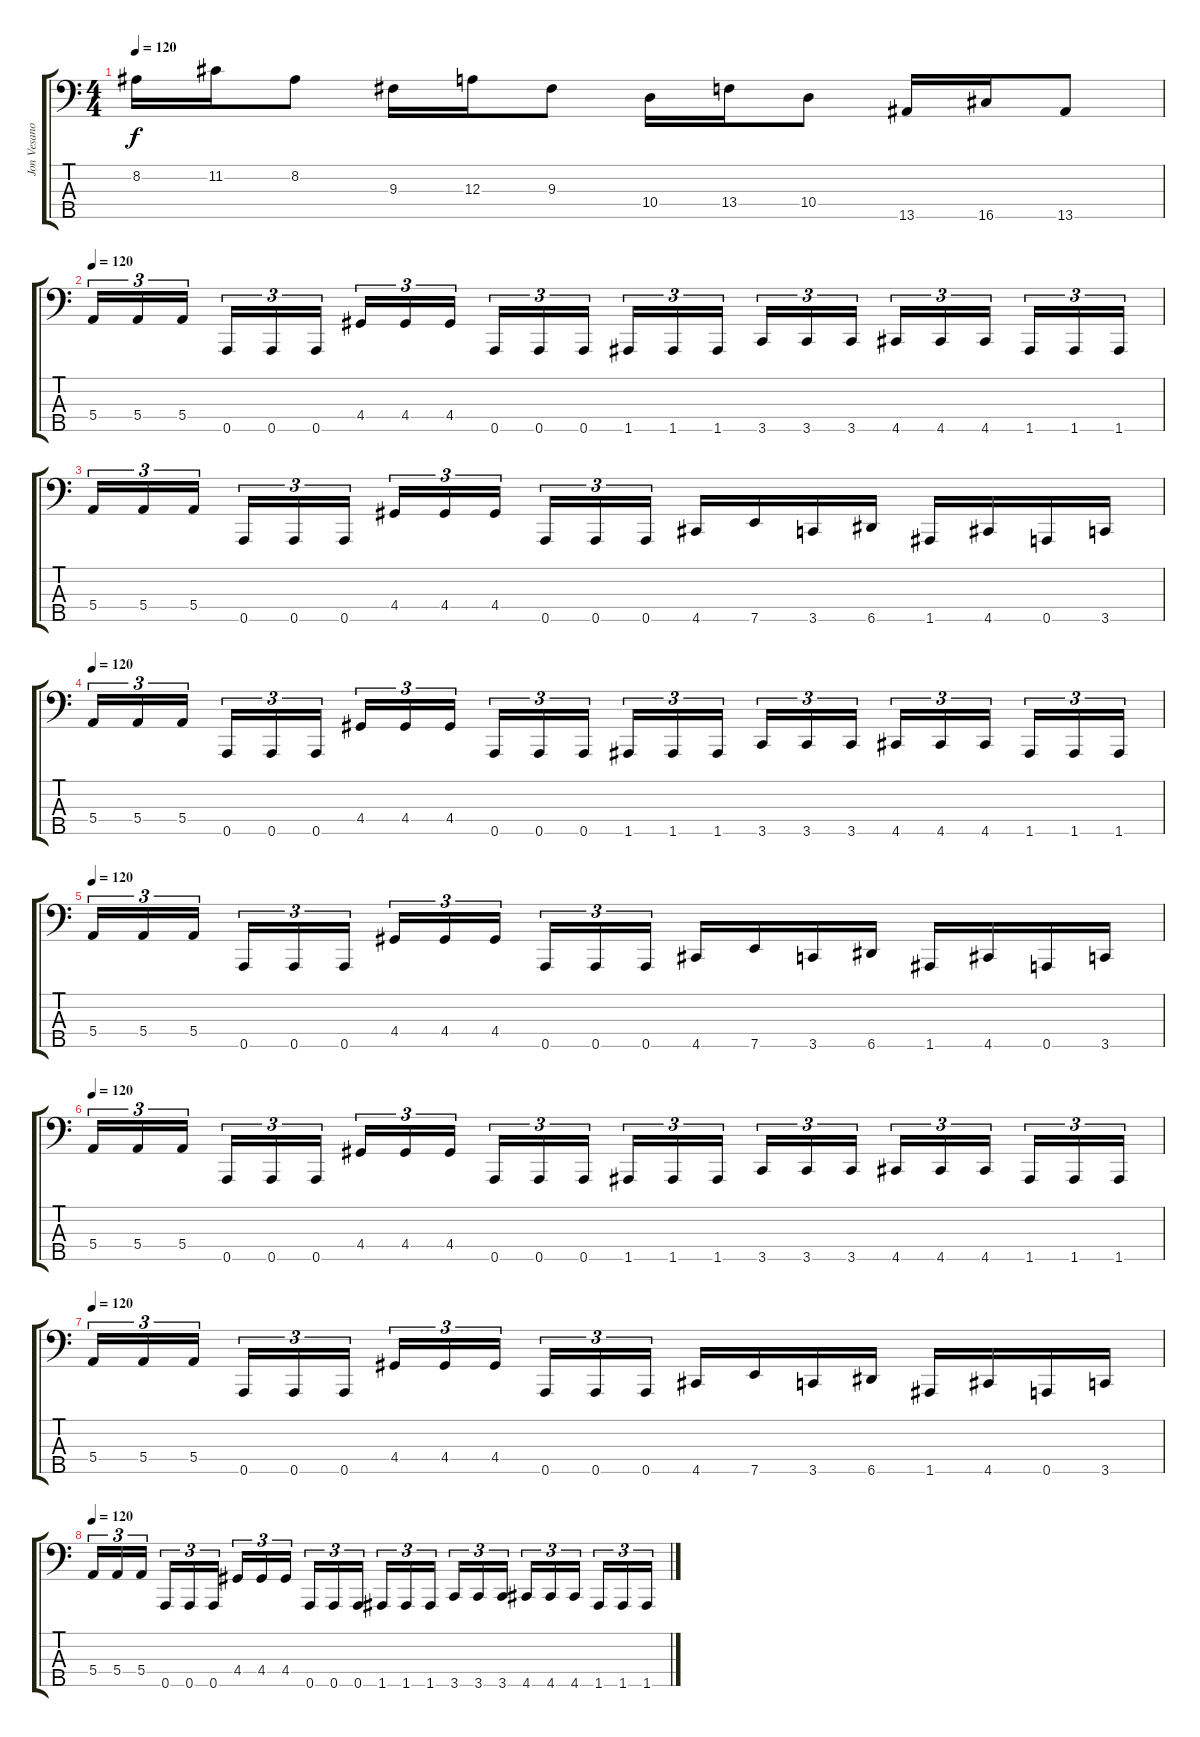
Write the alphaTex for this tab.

\track ("Jon Vesano" "Jon Vesano") {instrument electricbasspick}
\staff {score tabs}
\tuning (G2 D2 A1 E1 A0) {hide}
\ts (4 4)
\tempo 120
\clef f4
\ks c
8.2.16{dy f} 11.2.16 8.2.8 9.3.16 12.3.16 9.3.8 10.4.16 13.4.16 10.4.8 13.5.16 16.5.16 13.5.8 |
\tempo 120
5.4.16{tu (3 2)} 5.4.16{tu (3 2)} 5.4.16{tu (3 2)} 0.5.16{tu (3 2)} 0.5.16{tu (3 2)} 0.5.16{tu (3 2)} 4.4.16{tu (3 2)} 4.4.16{tu (3 2)} 4.4.16{tu (3 2)} 0.5.16{tu (3 2)} 0.5.16{tu (3 2)} 0.5.16{tu (3 2)} 1.5.16{tu (3 2)} 1.5.16{tu (3 2)} 1.5.16{tu (3 2)} 3.5.16{tu (3 2)} 3.5.16{tu (3 2)} 3.5.16{tu (3 2)} 4.5.16{tu (3 2)} 4.5.16{tu (3 2)} 4.5.16{tu (3 2)} 1.5.16{tu (3 2)} 1.5.16{tu (3 2)} 1.5.16{tu (3 2)} |
5.4.16{tu (3 2)} 5.4.16{tu (3 2)} 5.4.16{tu (3 2)} 0.5.16{tu (3 2)} 0.5.16{tu (3 2)} 0.5.16{tu (3 2)} 4.4.16{tu (3 2)} 4.4.16{tu (3 2)} 4.4.16{tu (3 2)} 0.5.16{tu (3 2)} 0.5.16{tu (3 2)} 0.5.16{tu (3 2)} 4.5.16 7.5.16 3.5.16 6.5.16 1.5.16 4.5.16 0.5.16 3.5.16 |
\tempo 120
5.4.16{tu (3 2)} 5.4.16{tu (3 2)} 5.4.16{tu (3 2)} 0.5.16{tu (3 2)} 0.5.16{tu (3 2)} 0.5.16{tu (3 2)} 4.4.16{tu (3 2)} 4.4.16{tu (3 2)} 4.4.16{tu (3 2)} 0.5.16{tu (3 2)} 0.5.16{tu (3 2)} 0.5.16{tu (3 2)} 1.5.16{tu (3 2)} 1.5.16{tu (3 2)} 1.5.16{tu (3 2)} 3.5.16{tu (3 2)} 3.5.16{tu (3 2)} 3.5.16{tu (3 2)} 4.5.16{tu (3 2)} 4.5.16{tu (3 2)} 4.5.16{tu (3 2)} 1.5.16{tu (3 2)} 1.5.16{tu (3 2)} 1.5.16{tu (3 2)} |
\tempo 120
5.4.16{tu (3 2)} 5.4.16{tu (3 2)} 5.4.16{tu (3 2)} 0.5.16{tu (3 2)} 0.5.16{tu (3 2)} 0.5.16{tu (3 2)} 4.4.16{tu (3 2)} 4.4.16{tu (3 2)} 4.4.16{tu (3 2)} 0.5.16{tu (3 2)} 0.5.16{tu (3 2)} 0.5.16{tu (3 2)} 4.5.16 7.5.16 3.5.16 6.5.16 1.5.16 4.5.16 0.5.16 3.5.16 |
\tempo 120
5.4.16{tu (3 2)} 5.4.16{tu (3 2)} 5.4.16{tu (3 2)} 0.5.16{tu (3 2)} 0.5.16{tu (3 2)} 0.5.16{tu (3 2)} 4.4.16{tu (3 2)} 4.4.16{tu (3 2)} 4.4.16{tu (3 2)} 0.5.16{tu (3 2)} 0.5.16{tu (3 2)} 0.5.16{tu (3 2)} 1.5.16{tu (3 2)} 1.5.16{tu (3 2)} 1.5.16{tu (3 2)} 3.5.16{tu (3 2)} 3.5.16{tu (3 2)} 3.5.16{tu (3 2)} 4.5.16{tu (3 2)} 4.5.16{tu (3 2)} 4.5.16{tu (3 2)} 1.5.16{tu (3 2)} 1.5.16{tu (3 2)} 1.5.16{tu (3 2)} |
\tempo 120
5.4.16{tu (3 2)} 5.4.16{tu (3 2)} 5.4.16{tu (3 2)} 0.5.16{tu (3 2)} 0.5.16{tu (3 2)} 0.5.16{tu (3 2)} 4.4.16{tu (3 2)} 4.4.16{tu (3 2)} 4.4.16{tu (3 2)} 0.5.16{tu (3 2)} 0.5.16{tu (3 2)} 0.5.16{tu (3 2)} 4.5.16 7.5.16 3.5.16 6.5.16 1.5.16 4.5.16 0.5.16 3.5.16 |
\tempo 120
5.4.16{tu (3 2)} 5.4.16{tu (3 2)} 5.4.16{tu (3 2)} 0.5.16{tu (3 2)} 0.5.16{tu (3 2)} 0.5.16{tu (3 2)} 4.4.16{tu (3 2)} 4.4.16{tu (3 2)} 4.4.16{tu (3 2)} 0.5.16{tu (3 2)} 0.5.16{tu (3 2)} 0.5.16{tu (3 2)} 1.5.16{tu (3 2)} 1.5.16{tu (3 2)} 1.5.16{tu (3 2)} 3.5.16{tu (3 2)} 3.5.16{tu (3 2)} 3.5.16{tu (3 2)} 4.5.16{tu (3 2)} 4.5.16{tu (3 2)} 4.5.16{tu (3 2)} 1.5.16{tu (3 2)} 1.5.16{tu (3 2)} 1.5.16{tu (3 2)}
